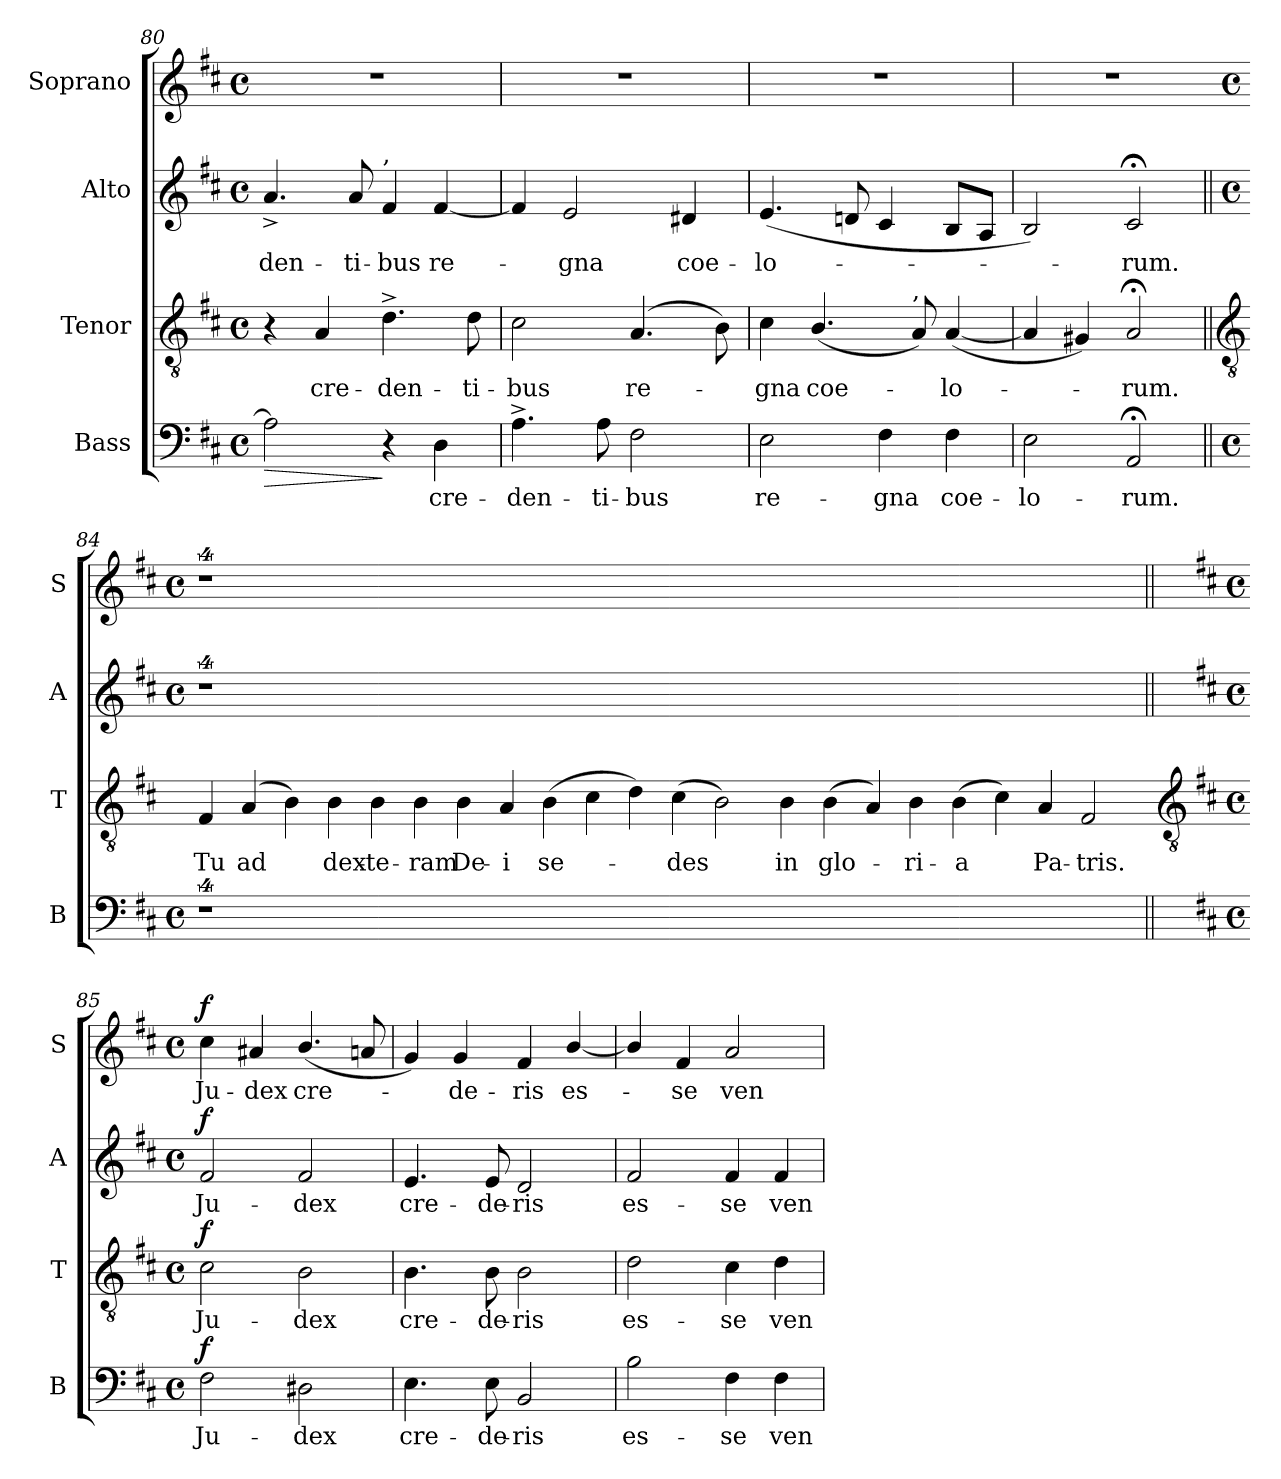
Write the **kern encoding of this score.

**kern	**text	**dynam	**kern	**text	**dynam	**kern	**text	**dynam	**kern	**text	**dynam
*part4	*part4	*part4	*part3	*part3	*part3	*part2	*part2	*part2	*part1	*part1	*part1
*staff4	*staff4	*staff4	*staff3	*staff3	*staff3	*staff2	*staff2	*staff2	*staff1	*staff1	*staff1
*I"Bass	*	*	*I"Tenor	*	*	*I"Alto	*	*	*I"Soprano	*	*
*I'B	*	*	*I'T	*	*	*I'A	*	*	*I'S	*	*
*clefF4	*	*	*clefGv2	*	*	*clefG2	*	*	*clefG2	*	*
*k[f#c#]	*	*	*k[f#c#]	*	*	*k[f#c#]	*	*	*k[f#c#]	*	*
*D:	*	*	*D:	*	*	*D:	*	*	*D:	*	*
*M4/4	*	*	*M4/4	*	*	*M4/4	*	*	*M4/4	*	*
*met(c)	*	*	*met(c)	*	*	*met(c)	*	*	*met(c)	*	*
=80	=80	=80	=80	=80	=80	=80	=80	=80	=80	=80	=80
!	!	!LO:HP:b	!	!	!	!	!LO:LY:b	!	!	!	!
2A]	.	>	4r	.	.	4.a^	-den-	.	1r	.	.
!	!	!	!	!LO:LY:b	!	!	!	!	!	!	!
.	.	.	4A	cre-	.	.	.	.	.	.	.
!	!	!	!	!	!	!	!LO:LY:b	!	!	!	!
.	.	.	.	.	.	8a	-ti-	.	.	.	.
!	!	!	!	!	!	!LO:TX:a:t=,	!	!	!	!	!
!	!	!	!	!LO:LY:b	!	!	!LO:LY:b	!	!	!	!
4r	.	]	4.d^	-den-	.	4f#	-bus	.	.	.	.
!	!LO:LY:b	!	!	!	!	!	!LO:LY:b	!	!	!	!
4D	cre-	.	.	.	.	[4f#	re-	.	.	.	.
!	!	!	!	!LO:LY:b	!	!	!	!	!	!	!
.	.	.	8d	-ti-	.	.	.	.	.	.	.
=81	=81	=81	=81	=81	=81	=81	=81	=81	=81	=81	=81
!	!LO:LY:b	!	!	!LO:LY:b	!	!	!	!	!	!	!
4.A^	-den-	.	2c#	-bus	.	4f#]	.	.	1r	.	.
!	!	!	!	!	!	!	!LO:LY:b	!	!	!	!
.	.	.	.	.	.	2e	gna	.	.	.	.
!	!LO:LY:b	!	!	!	!	!	!	!	!	!	!
8A	-ti-	.	.	.	.	.	.	.	.	.	.
!	!LO:LY:b	!	!	!LO:LY:b	!	!	!	!	!	!	!
2F#	-bus	.	(<4.A	re-	.	.	.	.	.	.	.
!	!	!	!	!	!	!	!LO:LY:b	!	!	!	!
.	.	.	.	.	.	4d#X	coe-	.	.	.	.
.	.	.	8B)	.	.	.	.	.	.	.	.
=82	=82	=82	=82	=82	=82	=82	=82	=82	=82	=82	=82
!	!LO:LY:b	!	!	!LO:LY:b	!	!	!LO:LY:b	!	!	!	!
2E	re-	.	4c#	gna	.	(<4.e	-lo-	.	1r	.	.
!	!	!	!	!LO:LY:b	!	!	!	!	!	!	!
.	.	.	(<4.B/	coe-	.	.	.	.	.	.	.
.	.	.	.	.	.	8dn	.	.	.	.	.
!	!LO:LY:b	!	!	!	!	!	!	!	!	!	!
4F#	-gna	.	.	.	.	4c#	.	.	.	.	.
!	!	!	!LO:TX:a:t=,	!	!	!	!	!	!	!	!
.	.	.	8A)	.	.	.	.	.	.	.	.
!	!LO:LY:b	!	!	!LO:LY:b	!	!	!	!	!	!	!
4F#	coe-	.	(<[4A	lo-	.	8BL	.	.	.	.	.
.	.	.	.	.	.	8AJ	.	.	.	.	.
=83	=83	=83	=83	=83	=83	=83	=83	=83	=83	=83	=83
!	!LO:LY:b	!	!	!	!	!	!	!	!	!	!
2E	-lo-	.	4A]	.	.	2B)	.	.	1r	.	.
.	.	.	4G#X)	.	.	.	.	.	.	.	.
!	!LO:LY:b	!	!	!LO:LY:b	!	!	!LO:LY:b	!	!	!	!
2AA;<	-rum.	.	2A;<	rum.	.	2c#;<	rum.	.	.	.	.
!!LO:LB:g=z
=84||	=84	=84	=84||	=84	=84	=84||	=84	=84	=84	=84	=84
*	*	*	*clefGv2	*	*	*	*	*	*	*	*
*M4/4	*	*	*	*	*	*M4/4	*	*	*M4/4	*	*
*met(c)	*	*	*	*	*	*met(c)	*	*	*met(c)	*	*
!	!	!	!	!LO:LY:b	!	!	!	!	!	!	!
4%23r	.	.	4F#	Tu	.	4%23r	.	.	4%23r	.	.
!	!	!	!	!LO:LY:b	!	!	!	!	!	!	!
.	.	.	(<4A	ad	.	.	.	.	.	.	.
.	.	.	4B)	.	.	.	.	.	.	.	.
!	!	!	!	!LO:LY:b	!	!	!	!	!	!	!
.	.	.	4B	dex-	.	.	.	.	.	.	.
!	!	!	!	!LO:LY:b	!	!	!	!	!	!	!
.	.	.	4B	-te-	.	.	.	.	.	.	.
!	!	!	!	!LO:LY:b	!	!	!	!	!	!	!
.	.	.	4B	-ram	.	.	.	.	.	.	.
!	!	!	!	!LO:LY:b	!	!	!	!	!	!	!
.	.	.	4B	De-	.	.	.	.	.	.	.
!	!	!	!	!LO:LY:b	!	!	!	!	!	!	!
.	.	.	4A	-i	.	.	.	.	.	.	.
!	!	!	!	!LO:LY:b	!	!	!	!	!	!	!
.	.	.	(>4B	se-	.	.	.	.	.	.	.
.	.	.	4c#	.	.	.	.	.	.	.	.
.	.	.	4d)	.	.	.	.	.	.	.	.
!	!	!	!	!LO:LY:b	!	!	!	!	!	!	!
.	.	.	(>4c#	des	.	.	.	.	.	.	.
.	.	.	2B)	.	.	.	.	.	.	.	.
!	!	!	!	!LO:LY:b	!	!	!	!	!	!	!
.	.	.	4B	in	.	.	.	.	.	.	.
!	!	!	!	!LO:LY:b	!	!	!	!	!	!	!
.	.	.	(<4B	glo-	.	.	.	.	.	.	.
.	.	.	4A)	.	.	.	.	.	.	.	.
!	!	!	!	!LO:LY:b	!	!	!	!	!	!	!
.	.	.	4B	ri-	.	.	.	.	.	.	.
!	!	!	!	!LO:LY:b	!	!	!	!	!	!	!
.	.	.	(>4B	-a	.	.	.	.	.	.	.
.	.	.	4c#)	.	.	.	.	.	.	.	.
!	!	!	!	!LO:LY:b	!	!	!	!	!	!	!
.	.	.	4A	Pa-	.	.	.	.	.	.	.
!	!	!	!	!LO:LY:b	!	!	!	!	!	!	!
.	.	.	2F#	-tris.	.	.	.	.	.	.	.
!!LO:LB:g=z
=85||	=85||	=85||	=85-	=85||	=85||	=85||	=85||	=85||	=85||	=85||	=85||
*	*	*	*clefGv2	*	*	*	*	*	*	*	*
*k[f#c#]	*	*	*	*	*	*k[f#c#]	*	*	*k[f#c#]	*	*
*D:	*	*	*	*	*	*D:	*	*	*D:	*	*
*M4/4	*	*	*M4/4	*	*	*M4/4	*	*	*M4/4	*	*
*met(c)	*	*	*met(c)	*	*	*met(c)	*	*	*met(c)	*	*
!	!LO:LY:b	!LO:DY:b	!	!LO:LY:b	!LO:DY:b	!	!LO:LY:b	!LO:DY:b	!	!LO:LY:b	!LO:DY:b
2F#	Ju-	f	2c#	Ju-	f	2f#	Ju-	f	4cc#	Ju-	f
!	!	!	!	!	!	!	!	!	!	!LO:LY:b	!
.	.	.	.	.	.	.	.	.	4a#X	-dex	.
!	!LO:LY:b	!	!	!LO:LY:b	!	!	!LO:LY:b	!	!	!LO:LY:b	!
2D#X	-dex	.	2B	-dex	.	2f#	-dex	.	(<4.b/	cre-	.
.	.	.	.	.	.	.	.	.	8an	.	.
=86	=86	=86	=86	=86	=86	=86	=86	=86	=86	=86	=86
!	!LO:LY:b	!	!	!LO:LY:b	!	!	!LO:LY:b	!	!	!	!
4.E	cre-	.	4.B	cre-	.	4.e	cre-	.	4g)	.	.
!	!	!	!	!	!	!	!	!	!	!LO:LY:b	!
.	.	.	.	.	.	.	.	.	4g	de-	.
!	!LO:LY:b	!	!	!LO:LY:b	!	!	!LO:LY:b	!	!	!	!
8E	-de-	.	8B	-de-	.	8e	-de-	.	.	.	.
!	!LO:LY:b	!	!	!LO:LY:b	!	!	!LO:LY:b	!	!	!LO:LY:b	!
2BB	-ris	.	2B	-ris	.	2d	-ris	.	4f#	-ris	.
!	!	!	!	!	!	!	!	!	!	!LO:LY:b	!
.	.	.	.	.	.	.	.	.	[4b/	es-	.
=87	=87	=87	=87	=87	=87	=87	=87	=87	=87	=87	=87
!	!LO:LY:b	!	!	!LO:LY:b	!	!	!LO:LY:b	!	!	!	!
2B	es-	.	2d	es-	.	2f#	es-	.	4b/]	.	.
!	!	!	!	!	!	!	!	!	!	!LO:LY:b	!
.	.	.	.	.	.	.	.	.	4f#	se	.
!	!LO:LY:b	!	!	!LO:LY:b	!	!	!LO:LY:b	!	!	!LO:LY:b	!
4F#	-se	.	4c#	-se	.	4f#	-se	.	2a	ven-	.
!	!LO:LY:b	!	!	!LO:LY:b	!	!	!LO:LY:b	!	!	!	!
4F#	ven-	.	4d	ven-	.	4f#	ven-	.	.	.	.
=	=	=	=	=	=	=	=	=	=	=	=
*-	*-	*-	*-	*-	*-	*-	*-	*-	*-	*-	*-
